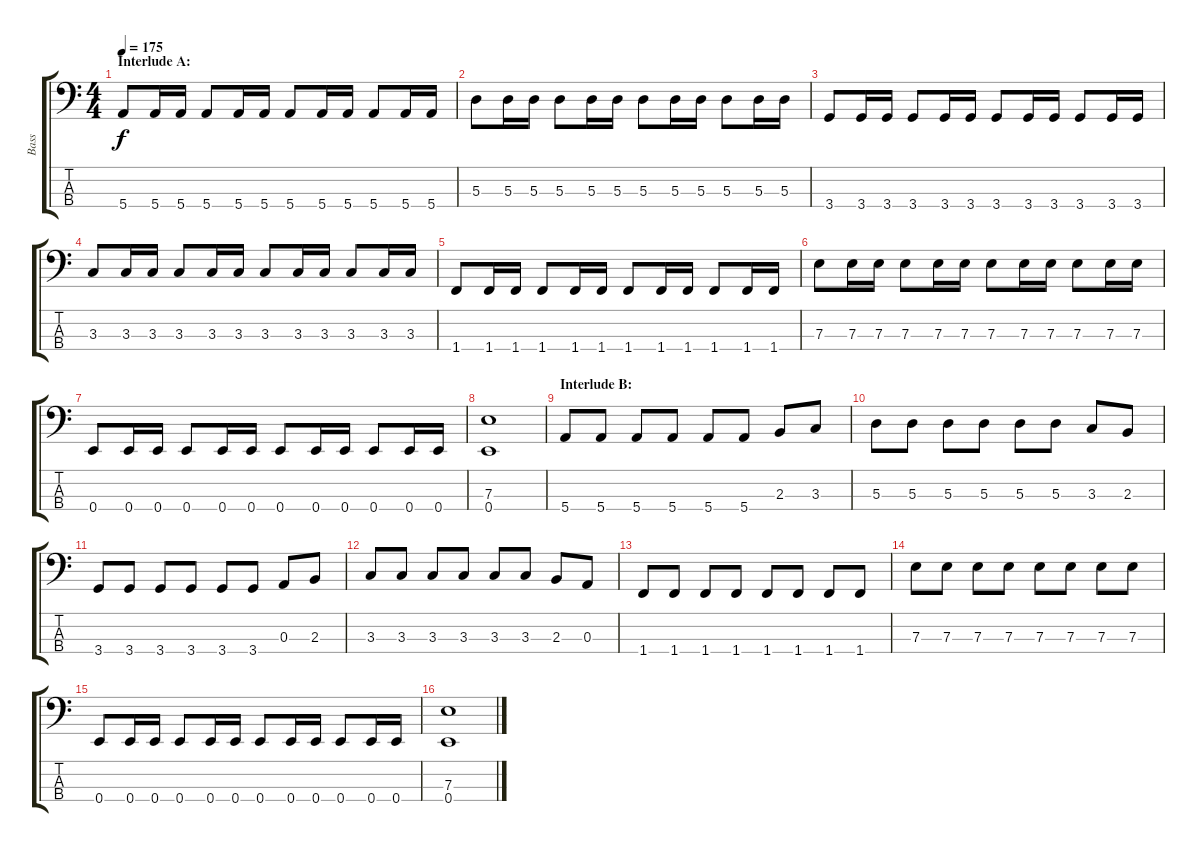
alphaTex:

\track ("Bass" "Bass") {instrument electricbasspick}
\staff {score tabs}
\tuning (G2 D2 A1 E1) {hide}
\ts (4 4)
\section ("" "Interlude A:")
\tempo 175
\clef f4
\ks c
5.4.8{dy f} 5.4.16 5.4.16 5.4.8 5.4.16 5.4.16 5.4.8 5.4.16 5.4.16 5.4.8 5.4.16 5.4.16 |
5.3.8 5.3.16 5.3.16 5.3.8 5.3.16 5.3.16 5.3.8 5.3.16 5.3.16 5.3.8 5.3.16 5.3.16 |
3.4.8 3.4.16 3.4.16 3.4.8 3.4.16 3.4.16 3.4.8 3.4.16 3.4.16 3.4.8 3.4.16 3.4.16 |
3.3.8 3.3.16 3.3.16 3.3.8 3.3.16 3.3.16 3.3.8 3.3.16 3.3.16 3.3.8 3.3.16 3.3.16 |
1.4.8 1.4.16 1.4.16 1.4.8 1.4.16 1.4.16 1.4.8 1.4.16 1.4.16 1.4.8 1.4.16 1.4.16 |
7.3.8 7.3.16 7.3.16 7.3.8 7.3.16 7.3.16 7.3.8 7.3.16 7.3.16 7.3.8 7.3.16 7.3.16 |
0.4.8 0.4.16 0.4.16 0.4.8 0.4.16 0.4.16 0.4.8 0.4.16 0.4.16 0.4.8 0.4.16 0.4.16 |
(7.3 0.4).1 |
\section ("" "Interlude B:")
5.4.8 5.4.8 5.4.8 5.4.8 5.4.8 5.4.8 2.3.8 3.3.8 |
5.3.8 5.3.8 5.3.8 5.3.8 5.3.8 5.3.8 3.3.8 2.3.8 |
3.4.8 3.4.8 3.4.8 3.4.8 3.4.8 3.4.8 0.3.8 2.3.8 |
3.3.8 3.3.8 3.3.8 3.3.8 3.3.8 3.3.8 2.3.8 0.3.8 |
1.4.8 1.4.8 1.4.8 1.4.8 1.4.8 1.4.8 1.4.8 1.4.8 |
7.3.8 7.3.8 7.3.8 7.3.8 7.3.8 7.3.8 7.3.8 7.3.8 |
0.4.8 0.4.16 0.4.16 0.4.8 0.4.16 0.4.16 0.4.8 0.4.16 0.4.16 0.4.8 0.4.16 0.4.16 |
(7.3 0.4).1
